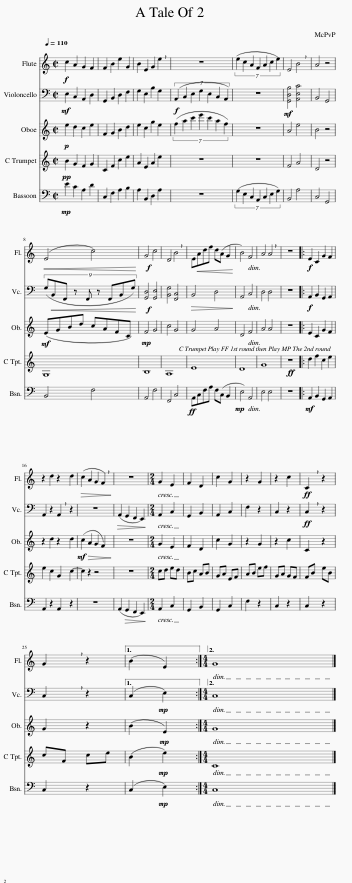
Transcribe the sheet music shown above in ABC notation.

X:1
%%score 1 2 3 4 5
L:1/8
Q:1/4=110
M:2/2
I:linebreak $
K:C
V:1 treble
V:2 bass
V:3 treble
V:4 treble
V:5 bass
V:1
!f! c2 A2 G2 F2 | F2 B2 e2 G2 | B2 E2 G2 !breath!e2 | z8 | (7:4:7(e2 c2 A2 F2 A2 c2 e2) | %5
 E4 !breath!B4 | A4 z4 |$!<(! (E4 c4)!<)! |!f! G4 c4 | D4 !breath!B4 | %10
 E!<(!Adf d(A G2!<)! | B4) F4 | A4 !breath!A4 | z8 |:!f! E2 C2 G2 F2 |$ %15
 z2 d2 z2 d2 |!>(! (c2 A2 G2 !breath!F2)!>)! | z8 |[M:2/4] G2 E2 | F2 D2 | %20
 c2 G2 | z2 G2 | z2 c2 |!ff! !breath!C2 z2 |$ !breath!G2 z2 |1 %25
 (B2 E2) :|2[M:4/4] G8 |] %27
V:2
!mf! E,2 C,2 A,,2 D,2 | G,,2 B,,2 D,2 F,2 | G,2 E,2 B,2 G,2 |!f! (7:4:7(A,,2 C,2 E,2 G,2 E,2 C,2 A,,2) | z8 | %5
!mf! [G,,D,B,]4 [A,,E,C]4 | B,,4 G,,4 |$ (9:8:9(G,!<(!B,,F,, z F,, z F,,B,,G,)!<)! |!f! [G,,D,]4 [G,,E,]4 | [B,,G,]4 [F,,C,]4 | %10
!>(! B,,4 D,4!>)! | A,,4 C,4 | D,4 D,4 | z8 |:!f! A,,2 B,,2 G,,2 A,,2 |$ %15
 A,,2 z2 !breath!A,,2 z2 | z8 |!>(! (A,,2 G,,2 F,,2 E,,2)!>)! |[M:2/4] A,,2 C,2 | G,,2 B,,2 | %20
 A,,2 C,2 | F,2 z2 | C,2 z2 |!ff! !breath!C,2 z2 |$ !breath!C,2 z2 |1 %25
 (C,2!mp! E,2) :|2[M:4/4] C,8 |] %27
V:3
!p! e2 d2 c2 e2 | F2 G2 B2 d2 | e2 c2 g2 e2 | (7:4:7(f2 a2 c'2 e'2 c'2 a2 f2) | z8 | %5
 A4 e4 | B4 z4 |$!mf! (EGBd cAFC) |!mp! F4 G4 | c4 G4 | %10
 G4 A4 | D4 F4 | A4 A4 | z8 |: E2 C2 G2 F2 |$ %15
 z2 d2 z2 d2 |!mf! (c2!>(! A2 G2 F2)!>)! | z8 |[M:2/4] G2 E2 | F2 D2 | %20
 c2 G2 | z2 G2 | z2 c2 | C2 z2 |$ G2 z2 |1 %25
 (B2!mp! E2) :|2[M:4/4] G8 |] %27
V:4
!pp! B2 G2 F2 G2 | C2 F2 c2 e2 | A2 E2 A2 e2 | z8 | z8 | %5
 F4 A4 | D4 z4 |$ G,8 | B,8 | A,8 | %10
 E8 | D8 | G8 |!ff! z8 |: d2 f2 c2 e2 |$ %15
 e2 c2 G2 c2- | c2 z2 z4 | z8 |[M:2/4] cd ed | Bc AB | %20
 GA EF | AB ef | GA GF | FB eB |$ cF ce |1 %25
 (B2!mp! e2) :|2[M:4/4] C8 |] %27
V:5
!mp! E2 C2 A,2 D2 | C,2 F,2 A,2 B,2 | A,2 B,,2 D,2 A,2 | z8 | (7:4:7(G,2 E,2 C,2 A,,2 C,2 E,2 G,2) | %5
 B,,4 A,4 | C,4 G,,4 |$ B,,4 F,4 | A,,4 F,4 | F,,4 C,4 | %10
!ff! A,,C,F,A, F,(C, B,,2 |!mp! E,4) A,,4 | E,4 E,4 | z8 |:!mf! A,,2 B,,2 G,,2 A,,2 |$ %15
 A,,2 z2 A,,2 z2 | z8 | (A,,2!>(! G,,2 F,,2 E,,2)!>)! |[M:2/4] A,,2 C,2 | G,,2 B,,2 | %20
 G,,2 C,2 | F,2 z2 | C,2 z2 | C,2 z2 |$ C,2 z2 |1 %25
 (C,2!mp! E,2) :|2[M:4/4] C,8 |] %27
